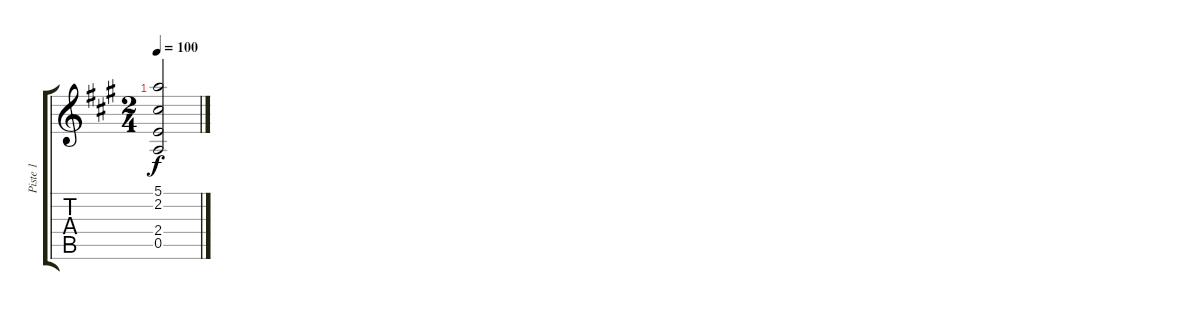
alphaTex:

\track ("Piste 1" "Piste 1") {instrument acousticguitarnylon}
\staff {score tabs}
\tuning (E4 B3 G3 D3 A2 E2) {hide}
\ts (2 4)
\tempo 100
\clef g2
\ks a
(5.1{t} 2.2{t} 2.4{t} 0.5{t}).2{dy f}
